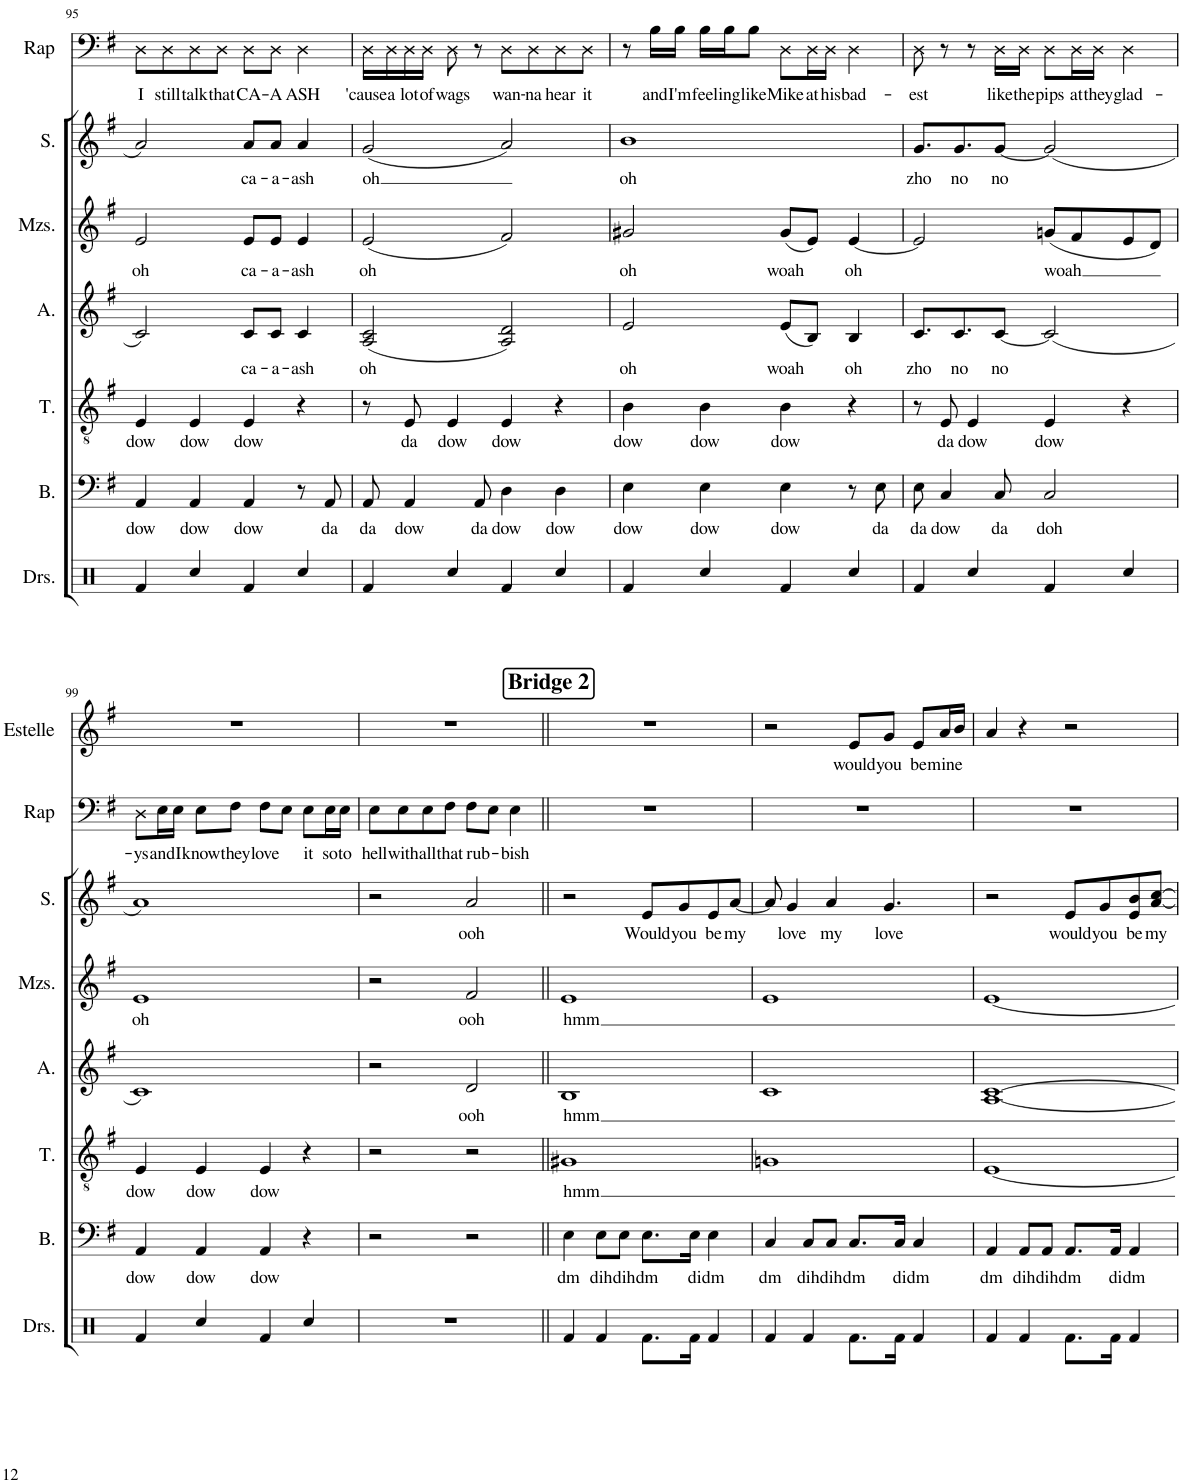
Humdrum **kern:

**kern	**text	**kern	**text	**kern	**text	**kern	**text	**kern	**text	**kern	**text	**kern	**text
*part7	*part7	*part6	*part6	*part5	*part5	*part4	*part4	*part3	*part3	*part2	*part2	*part1	*part1
*staff7	*staff7	*staff6	*staff6	*staff5	*staff5	*staff4	*staff4	*staff3	*staff3	*staff2	*staff2	*staff1	*staff1
*I"Bass	*	*I"Tenor	*	*I"Alto	*	*I"Mezzo-soprano	*	*I"Soprano	*	*I"Rap	*	*I"Estelle	*
*I'B.	*	*I'T.	*	*I'A.	*	*I'Mzs.	*	*I'S.	*	*I'Rap	*	*I'Estelle	*
!!LO:PB:g=z
*clefF4	*	*clefGv2	*	*clefG2	*	*clefG2	*	*clefG2	*	*clefF4	*	*clefG2	*
*k[f#]	*	*k[f#]	*	*k[f#]	*	*k[f#]	*	*k[f#]	*	*k[f#]	*	*k[f#]	*
*M4/4	*	*M4/4	*	*M4/4	*	*M4/4	*	*M4/4	*	*M4/4	*	*M4/4	*
=95	=95	=95	=95	=95	=95	=95	=95	=95	=95	=95	=95	=95	=95
!	!LO:LY:b	!	!LO:LY:b	!	!	!	!LO:LY:b	!	!	!	!LO:LY:b	!	!
4AA/	dow	4E/	dow	2c/	.	2e/	oh	2a/	.	8D\L	I	1r	.
!	!	!	!	!	!	!	!	!	!	!	!LO:LY:b	!	!
.	.	.	.	.	.	.	.	.	.	8D\	still	.	.
!	!LO:LY:b	!	!LO:LY:b	!	!	!	!	!	!	!	!LO:LY:b	!	!
4AA/	dow	4E/	dow	.	.	.	.	.	.	8D\	talk	.	.
!	!	!	!	!	!	!	!	!	!	!	!LO:LY:b	!	!
.	.	.	.	.	.	.	.	.	.	8D\J	that	.	.
!	!LO:LY:b	!	!LO:LY:b	!	!LO:LY:b	!	!LO:LY:b	!	!LO:LY:b	!	!LO:LY:b	!	!
4AA/	dow	4E/	dow	8c/L	ca-	8e/L	ca-	8a/L	ca-	8D\L	CA-	.	.
!	!	!	!	!	!LO:LY:b	!	!LO:LY:b	!	!LO:LY:b	!	!LO:LY:b	!	!
.	.	.	.	8c/J	-a-	8e/J	-a-	8a/J	-a-	8D\J	-A-	.	.
!	!	!	!	!	!LO:LY:b	!	!LO:LY:b	!	!LO:LY:b	!	!LO:LY:b	!	!
8r	.	4r	.	4c/	-ash	4e/	-ash	4a/	-ash	4D\	-ASH	.	.
!	!LO:LY:b	!	!	!	!	!	!	!	!	!	!	!	!
8AA/	da	.	.	.	.	.	.	.	.	.	.	.	.
=96	=96	=96	=96	=96	=96	=96	=96	=96	=96	=96	=96	=96	=96
!	!LO:LY:b	!	!	!	!LO:LY:b	!	!LO:LY:b	!	!LO:LY:b	!	!LO:LY:b	!	!
8AA/	da	8r	.	(2A/ 2c/	oh	(2e/	oh	(2g/	oh	16D\LL	'cause	1r	.
!	!	!	!	!	!	!	!	!	!	!	!LO:LY:b	!	!
.	.	.	.	.	.	.	.	.	.	16D\	a	.	.
!	!LO:LY:b	!	!LO:LY:b	!	!	!	!	!	!	!	!LO:LY:b	!	!
4AA/	dow	8E/	da	.	.	.	.	.	.	16D\	lot	.	.
!	!	!	!	!	!	!	!	!	!	!	!LO:LY:b	!	!
.	.	.	.	.	.	.	.	.	.	16D\JJ	of	.	.
!	!	!	!LO:LY:b	!	!	!	!	!	!	!	!LO:LY:b	!	!
.	.	4E/	dow	.	.	.	.	.	.	8D\	wags	.	.
!	!LO:LY:b	!	!	!	!	!	!	!	!	!	!	!	!
8AA/	da	.	.	.	.	.	.	.	.	8r	.	.	.
!	!LO:LY:b	!	!LO:LY:b	!	!	!	!	!	!	!	!LO:LY:b	!	!
4D\	dow	4E/	dow	2A/ 2d/)	.	2f#/)	.	2a/)	.	8D\L	wan-	.	.
!	!	!	!	!	!	!	!	!	!	!	!LO:LY:b	!	!
.	.	.	.	.	.	.	.	.	.	8D\	-na	.	.
!	!LO:LY:b	!	!	!	!	!	!	!	!	!	!LO:LY:b	!	!
4D\	dow	4r	.	.	.	.	.	.	.	8D\	hear	.	.
!	!	!	!	!	!	!	!	!	!	!	!LO:LY:b	!	!
.	.	.	.	.	.	.	.	.	.	8D\J	it	.	.
=97	=97	=97	=97	=97	=97	=97	=97	=97	=97	=97	=97	=97	=97
!	!LO:LY:b	!	!LO:LY:b	!	!LO:LY:b	!	!LO:LY:b	!	!LO:LY:b	!	!	!	!
4E\	dow	4B\	dow	2e/	oh	2g#X/	oh	1b	oh	8r	.	1r	.
!	!	!	!	!	!	!	!	!	!	!	!LO:LY:b	!	!
.	.	.	.	.	.	.	.	.	.	16B\LL	and	.	.
!	!	!	!	!	!	!	!	!	!	!	!LO:LY:b	!	!
.	.	.	.	.	.	.	.	.	.	16B\JJ	I'm	.	.
!	!LO:LY:b	!	!LO:LY:b	!	!	!	!	!	!	!	!LO:LY:b	!	!
4E\	dow	4B\	dow	.	.	.	.	.	.	16B\LL	feel-	.	.
!	!	!	!	!	!	!	!	!	!	!	!LO:LY:b	!	!
.	.	.	.	.	.	.	.	.	.	16B\J	-ing	.	.
!	!	!	!	!	!	!	!	!	!	!	!LO:LY:b	!	!
.	.	.	.	.	.	.	.	.	.	8B\J	like	.	.
!	!LO:LY:b	!	!LO:LY:b	!	!LO:LY:b	!	!LO:LY:b	!	!	!	!LO:LY:b	!	!
4E\	dow	4B\	dow	(8e/L	woah	(8g#/L	woah	.	.	8D\L	Mike	.	.
!	!	!	!	!	!	!	!	!	!	!	!LO:LY:b	!	!
.	.	.	.	8B/J)	.	8e/J)	.	.	.	16D\L	at	.	.
!	!	!	!	!	!	!	!	!	!	!	!LO:LY:b	!	!
.	.	.	.	.	.	.	.	.	.	16D\JJ	his	.	.
!	!	!	!	!	!LO:LY:b	!	!LO:LY:b	!	!	!	!LO:LY:b	!	!
8r	.	4r	.	4B/	oh	[4e/	oh	.	.	4D\	bad-	.	.
!	!LO:LY:b	!	!	!	!	!	!	!	!	!	!	!	!
8E\	da	.	.	.	.	.	.	.	.	.	.	.	.
=98	=98	=98	=98	=98	=98	=98	=98	=98	=98	=98	=98	=98	=98
!	!LO:LY:b	!	!	!	!LO:LY:b	!	!	!	!LO:LY:b	!	!LO:LY:b	!	!
8E\	da	8r	.	8.c/L	zho	2e/]	.	8.g/L	zho	8D\	-est	1r	.
!	!LO:LY:b	!	!LO:LY:b	!	!	!	!	!	!	!	!	!	!
4C/	dow	8E/	da	.	.	.	.	.	.	8r	.	.	.
!	!	!	!	!	!LO:LY:b	!	!	!	!LO:LY:b	!	!	!	!
.	.	.	.	8.c/	no	.	.	8.g/	no	.	.	.	.
!	!	!	!LO:LY:b	!	!	!	!	!	!	!	!	!	!
.	.	4E/	dow	.	.	.	.	.	.	8r	.	.	.
!	!LO:LY:b	!	!	!	!LO:LY:b	!	!	!	!LO:LY:b	!	!LO:LY:b	!	!
8C/	da	.	.	[8c/J	no	.	.	[8g/J	no	16D\LL	like	.	.
!	!	!	!	!	!	!	!	!	!	!	!LO:LY:b	!	!
.	.	.	.	.	.	.	.	.	.	16D\JJ	the	.	.
!	!LO:LY:b	!	!LO:LY:b	!	!	!	!LO:LY:b	!	!	!	!LO:LY:b	!	!
2C/	doh	4E/	dow	(2c/]	.	(8gn/L	woah	(2g/]	.	8D\L	pips	.	.
!	!	!	!	!	!	!	!	!	!	!	!LO:LY:b	!	!
.	.	.	.	.	.	8f#/	.	.	.	16D\L	at	.	.
!	!	!	!	!	!	!	!	!	!	!	!LO:LY:b	!	!
.	.	.	.	.	.	.	.	.	.	16D\JJ	they	.	.
!	!	!	!	!	!	!	!	!	!	!	!LO:LY:b	!	!
.	.	4r	.	.	.	8e/	.	.	.	4D\	glad-	.	.
.	.	.	.	.	.	8d/J)	.	.	.	.	.	.	.
!!LO:LB:g=z
=99	=99	=99	=99	=99	=99	=99	=99	=99	=99	=99	=99	=99	=99
!	!LO:LY:b	!	!LO:LY:b	!	!	!	!LO:LY:b	!	!	!	!LO:LY:b	!	!
4AA/	dow	4E/	dow	1c)	.	1e	oh	1a)	.	8D\L	-ys	1r	.
!	!	!	!	!	!	!	!	!	!	!	!LO:LY:b	!	!
.	.	.	.	.	.	.	.	.	.	16E\L	and	.	.
!	!	!	!	!	!	!	!	!	!	!	!LO:LY:b	!	!
.	.	.	.	.	.	.	.	.	.	16E\JJ	I	.	.
!	!LO:LY:b	!	!LO:LY:b	!	!	!	!	!	!	!	!LO:LY:b	!	!
4AA/	dow	4E/	dow	.	.	.	.	.	.	8E\L	know	.	.
!	!	!	!	!	!	!	!	!	!	!	!LO:LY:b	!	!
.	.	.	.	.	.	.	.	.	.	8F#\J	they	.	.
!	!LO:LY:b	!	!LO:LY:b	!	!	!	!	!	!	!	!LO:LY:b	!	!
4AA/	dow	4E/	dow	.	.	.	.	.	.	8F#\L	love	.	.
.	.	.	.	.	.	.	.	.	.	8E\J	.	.	.
!	!	!	!	!	!	!	!	!	!	!	!LO:LY:b	!	!
4r	.	4r	.	.	.	.	.	.	.	8E\L	it	.	.
!	!	!	!	!	!	!	!	!	!	!	!LO:LY:b	!	!
.	.	.	.	.	.	.	.	.	.	16E\L	so	.	.
!	!	!	!	!	!	!	!	!	!	!	!LO:LY:b	!	!
.	.	.	.	.	.	.	.	.	.	16E\JJ	to	.	.
=100	=100	=100	=100	=100	=100	=100	=100	=100	=100	=100	=100	=100	=100
!	!	!	!	!	!	!	!	!	!	!	!LO:LY:b	!	!
2r	.	2r	.	2r	.	2r	.	2r	.	8E\L	hell	1r	.
!	!	!	!	!	!	!	!	!	!	!	!LO:LY:b	!	!
.	.	.	.	.	.	.	.	.	.	8E\	with	.	.
!	!	!	!	!	!	!	!	!	!	!	!LO:LY:b	!	!
.	.	.	.	.	.	.	.	.	.	8E\	all	.	.
!	!	!	!	!	!	!	!	!	!	!	!LO:LY:b	!	!
.	.	.	.	.	.	.	.	.	.	8F#\J	that	.	.
!	!	!	!	!	!LO:LY:b	!	!LO:LY:b	!	!LO:LY:b	!	!LO:LY:b	!	!
2r	.	2r	.	2d/	ooh	2f#/	ooh	2a/	ooh	8F#\L	rub-	.	.
.	.	.	.	.	.	.	.	.	.	8E\J	.	.	.
!	!	!	!	!	!	!	!	!	!	!	!LO:LY:b	!	!
.	.	.	.	.	.	.	.	.	.	4E\	-bish	.	.
!!LO:REH:place=s1:a:B:cj:fs=14:t=Bridge 2
=101||	=101||	=101||	=101||	=101||	=101||	=101||	=101||	=101||	=101||	=101||	=101||	=101||	=101||
!	!LO:LY:b	!	!LO:LY:b	!	!LO:LY:b	!	!LO:LY:b	!	!	!	!	!	!
4E\	dm	1G#X	hmm	1B	hmm	1e	hmm	2r	.	1r	.	1r	.
!	!LO:LY:b	!	!	!	!	!	!	!	!	!	!	!	!
8E\L	dih	.	.	.	.	.	.	.	.	.	.	.	.
!	!LO:LY:b	!	!	!	!	!	!	!	!	!	!	!	!
8E\J	dih	.	.	.	.	.	.	.	.	.	.	.	.
!	!LO:LY:b	!	!	!	!	!	!	!	!LO:LY:b	!	!	!	!
8.E\L	dm	.	.	.	.	.	.	8e/L	Would	.	.	.	.
!	!	!	!	!	!	!	!	!	!LO:LY:b	!	!	!	!
.	.	.	.	.	.	.	.	8g/	you	.	.	.	.
!	!LO:LY:b	!	!	!	!	!	!	!	!	!	!	!	!
16E\Jk	di-	.	.	.	.	.	.	.	.	.	.	.	.
!	!LO:LY:b	!	!	!	!	!	!	!	!LO:LY:b	!	!	!	!
4E\	-dm	.	.	.	.	.	.	8e/	be	.	.	.	.
!	!	!	!	!	!	!	!	!	!LO:LY:b	!	!	!	!
.	.	.	.	.	.	.	.	[8a/J	my	.	.	.	.
=102	=102	=102	=102	=102	=102	=102	=102	=102	=102	=102	=102	=102	=102
!	!LO:LY:b	!	!	!	!	!	!	!	!	!	!	!	!
4C/	dm	1Gn	.	1c	.	1e	.	8a/]	.	1r	.	2r	.
!	!	!	!	!	!	!	!	!	!LO:LY:b	!	!	!	!
.	.	.	.	.	.	.	.	4g/	love	.	.	.	.
!	!LO:LY:b	!	!	!	!	!	!	!	!	!	!	!	!
8C/L	dih	.	.	.	.	.	.	.	.	.	.	.	.
!	!LO:LY:b	!	!	!	!	!	!	!	!LO:LY:b	!	!	!	!
8C/J	dih	.	.	.	.	.	.	4a/	my	.	.	.	.
!	!LO:LY:b	!	!	!	!	!	!	!	!	!	!	!	!LO:LY:b
8.C/L	dm	.	.	.	.	.	.	.	.	.	.	8e/L	would
!	!	!	!	!	!	!	!	!	!LO:LY:b	!	!	!	!LO:LY:b
.	.	.	.	.	.	.	.	4.g/	love	.	.	8g/J	you
!	!LO:LY:b	!	!	!	!	!	!	!	!	!	!	!	!
16C/Jk	di-	.	.	.	.	.	.	.	.	.	.	.	.
!	!LO:LY:b	!	!	!	!	!	!	!	!	!	!	!	!LO:LY:b
4C/	-dm	.	.	.	.	.	.	.	.	.	.	8e/L	be
!	!	!	!	!	!	!	!	!	!	!	!	!	!LO:LY:b
.	.	.	.	.	.	.	.	.	.	.	.	16a/L	mine
.	.	.	.	.	.	.	.	.	.	.	.	16b/JJ	.
=103	=103	=103	=103	=103	=103	=103	=103	=103	=103	=103	=103	=103	=103
!	!LO:LY:b	!	!	!	!	!	!	!	!	!	!	!	!
4AA/	dm	[1E	.	[1A [1c	.	[1e	.	2r	.	1r	.	4a/	.
!	!LO:LY:b	!	!	!	!	!	!	!	!	!	!	!	!
8AA/L	dih	.	.	.	.	.	.	.	.	.	.	4r	.
!	!LO:LY:b	!	!	!	!	!	!	!	!	!	!	!	!
8AA/J	dih	.	.	.	.	.	.	.	.	.	.	.	.
!	!LO:LY:b	!	!	!	!	!	!	!	!LO:LY:b	!	!	!	!
8.AA/L	dm	.	.	.	.	.	.	8e/L	would	.	.	2r	.
!	!	!	!	!	!	!	!	!	!LO:LY:b	!	!	!	!
.	.	.	.	.	.	.	.	8g/	you	.	.	.	.
!	!LO:LY:b	!	!	!	!	!	!	!	!	!	!	!	!
16AA/Jk	di-	.	.	.	.	.	.	.	.	.	.	.	.
!	!LO:LY:b	!	!	!	!	!	!	!	!LO:LY:b	!	!	!	!
4AA/	-dm	.	.	.	.	.	.	8e/ 8b/	be	.	.	.	.
!	!	!	!	!	!	!	!	!	!LO:LY:b	!	!	!	!
.	.	.	.	.	.	.	.	[8a/ [8cc/J	my	.	.	.	.
=	=	=	=	=	=	=	=	=	=	=	=	=	=
*-	*-	*-	*-	*-	*-	*-	*-	*-	*-	*-	*-	*-	*-
